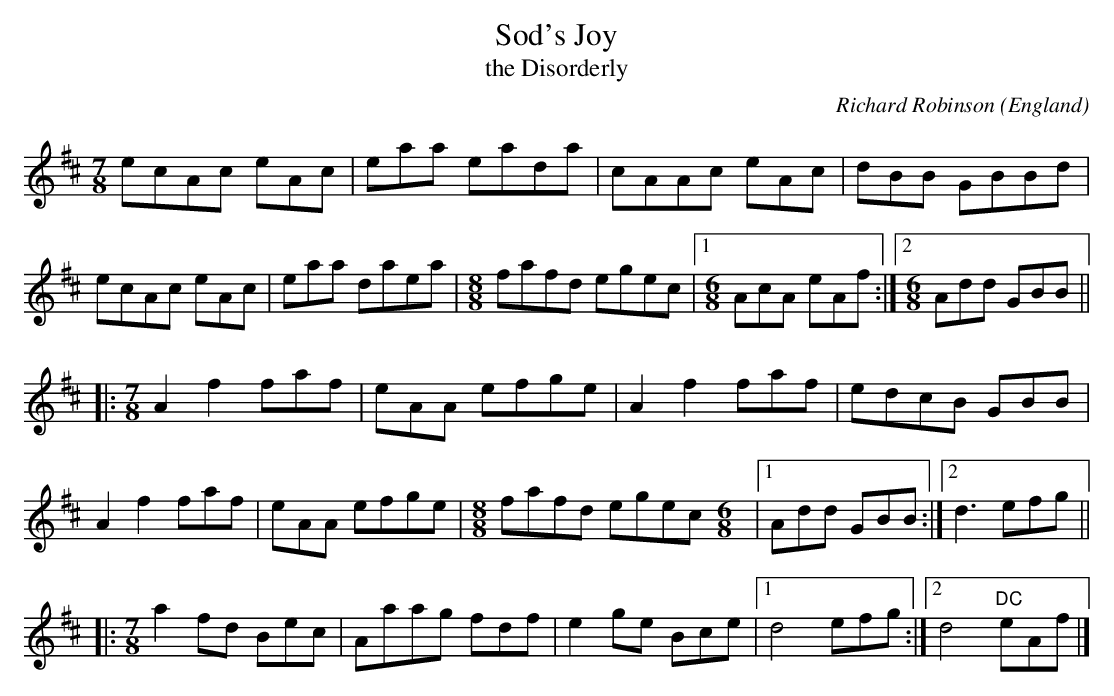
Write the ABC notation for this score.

X:1
T:Sod's Joy
T:the Disorderly
O:England
M:7/8
C:Richard Robinson
K:D
ecAc eAc | eaa eada | cAAc eAc | dBB GBBd |
ecAc eAc | eaa daea | \
M:8/8
fafd egec |1\
M:6/8
AcA eAf \
:|2 \
M:6/8
Add GBB ||
|:\
M:7/8
A2 f2 faf | eAA efge | \
A2 f2 faf | edcB GBB |
A2 f2 faf | eAA efge | \
M:8/8
fafd egec \
M:6/8
|1 Add GBB :|2 \
d3 efg ||
|:\
M:7/8
a2fd Bec| Aaag fdf \
| e2ge Bce |1 \
d4 efg :|2 \
d4 "DC"eAf|]
